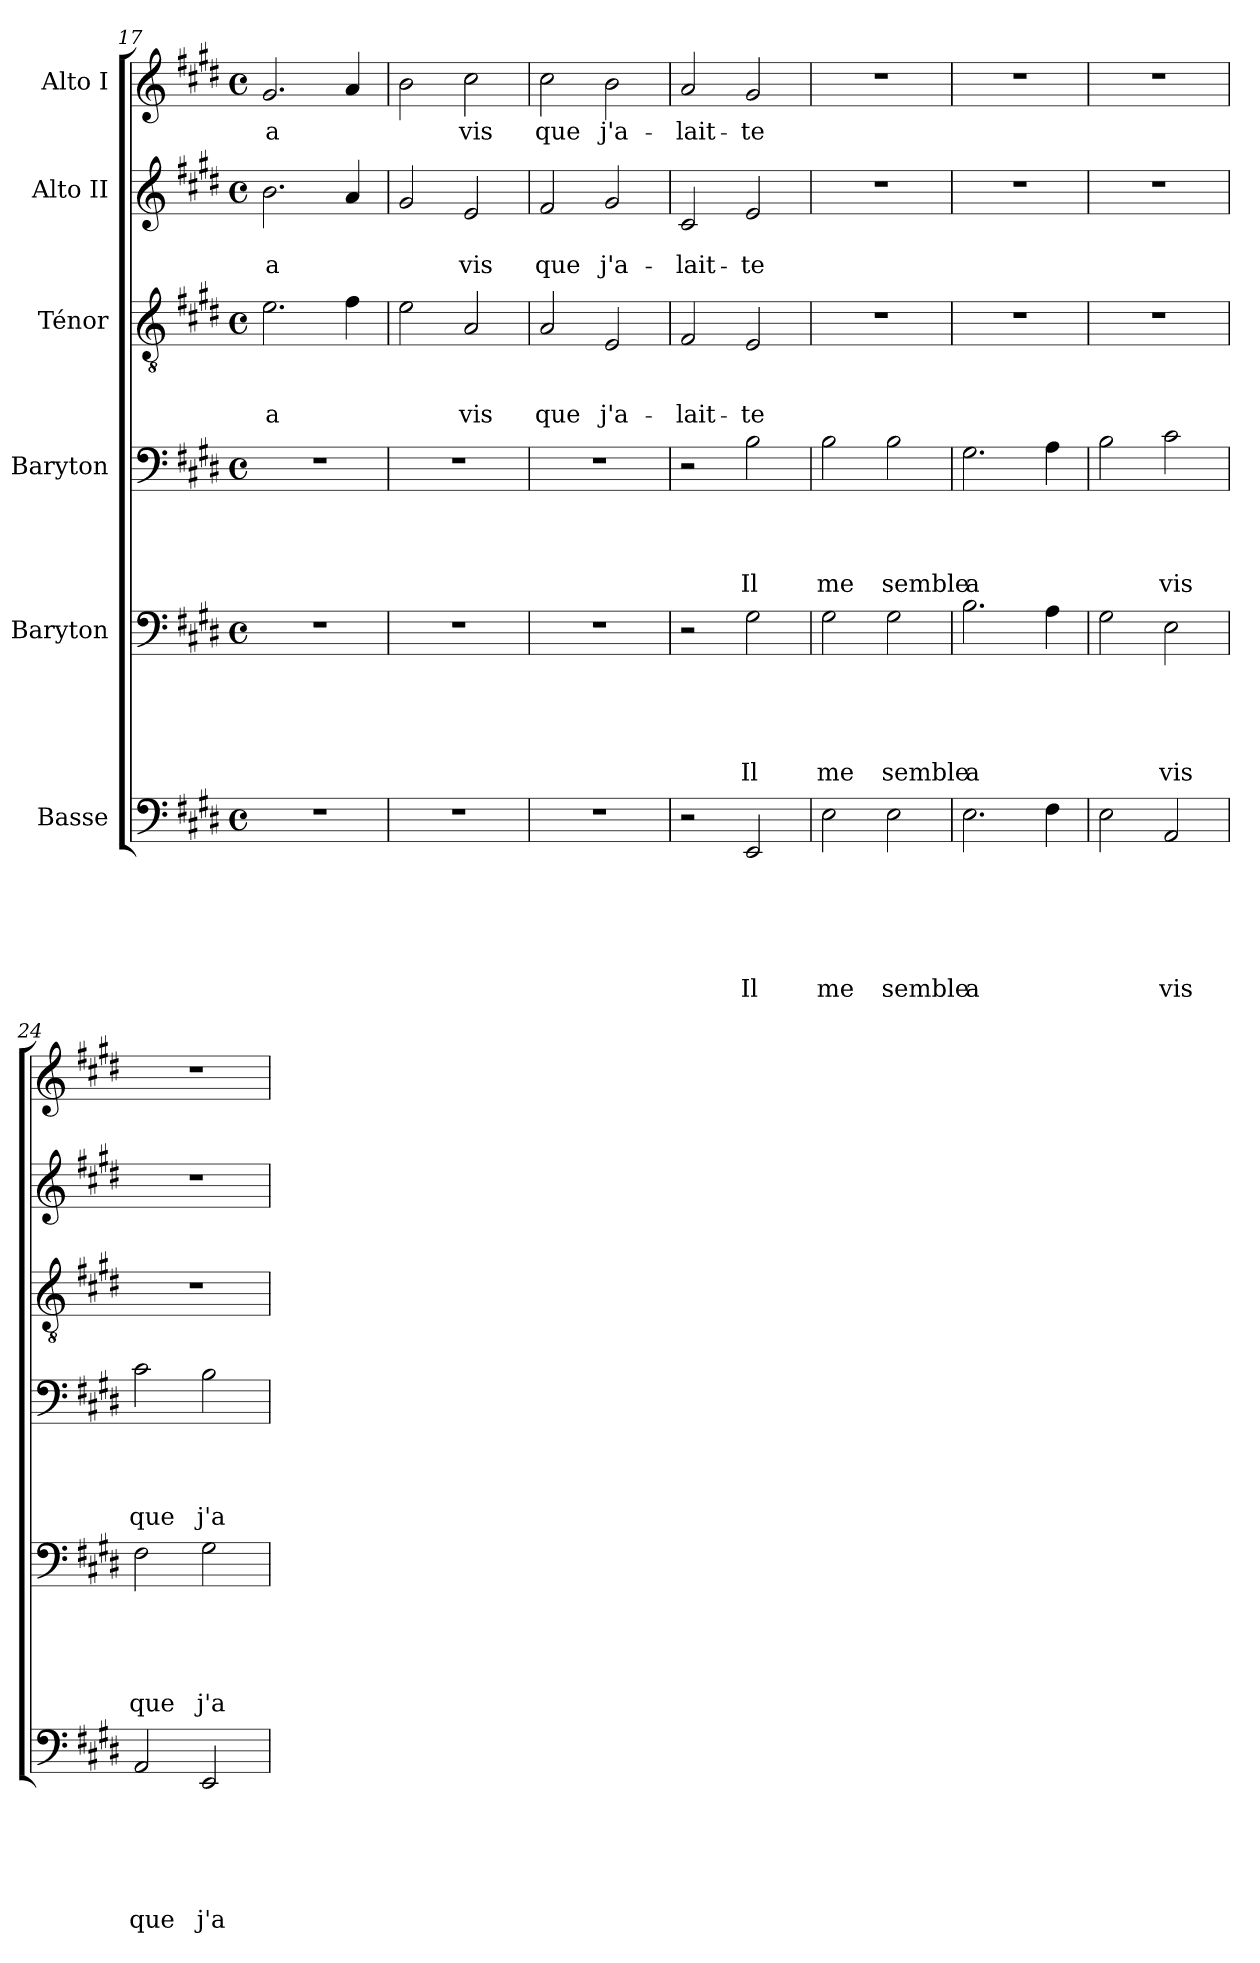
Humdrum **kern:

**kern	**text	**text	**text	**text	**text	**text	**kern	**text	**text	**text	**text	**text	**kern	**text	**text	**text	**text	**kern	**text	**text	**text	**kern	**text	**text	**kern	**text
*part6	*part6	*part6	*part6	*part6	*part6	*part6	*part5	*part5	*part5	*part5	*part5	*part5	*part4	*part4	*part4	*part4	*part4	*part3	*part3	*part3	*part3	*part2	*part2	*part2	*part1	*part1
*staff6	*staff6	*staff6	*staff6	*staff6	*staff6	*staff6	*staff5	*staff5	*staff5	*staff5	*staff5	*staff5	*staff4	*staff4	*staff4	*staff4	*staff4	*staff3	*staff3	*staff3	*staff3	*staff2	*staff2	*staff2	*staff1	*staff1
*I"Basse	*	*	*	*	*	*	*I"Baryton	*	*	*	*	*	*I"Baryton	*	*	*	*	*I"Ténor	*	*	*	*I"Alto II	*	*	*I"Alto I	*
*clefF4	*	*	*	*	*	*	*clefF4	*	*	*	*	*	*clefF4	*	*	*	*	*clefGv2	*	*	*	*clefG2	*	*	*clefG2	*
*k[f#c#g#d#]	*	*	*	*	*	*	*k[f#c#g#d#]	*	*	*	*	*	*k[f#c#g#d#]	*	*	*	*	*k[f#c#g#d#]	*	*	*	*k[f#c#g#d#]	*	*	*k[f#c#g#d#]	*
*E:	*	*	*	*	*	*	*E:	*	*	*	*	*	*E:	*	*	*	*	*E:	*	*	*	*E:	*	*	*E:	*
*M4/4	*	*	*	*	*	*	*M4/4	*	*	*	*	*	*M4/4	*	*	*	*	*M4/4	*	*	*	*M4/4	*	*	*M4/4	*
*met(c)	*	*	*	*	*	*	*met(c)	*	*	*	*	*	*met(c)	*	*	*	*	*met(c)	*	*	*	*met(c)	*	*	*met(c)	*
=17	=17	=17	=17	=17	=17	=17	=17	=17	=17	=17	=17	=17	=17	=17	=17	=17	=17	=17	=17	=17	=17	=17	=17	=17	=17	=17
!	!	!	!	!	!	!	!	!	!	!	!	!	!	!	!	!	!	!	!	!	!LO:LY:b	!	!	!LO:LY:b	!	!LO:LY:b
1r	.	.	.	.	.	.	1r	.	.	.	.	.	1r	.	.	.	.	2.e\	.	.	a	2.b\	.	a	2.g#/	a
.	.	.	.	.	.	.	.	.	.	.	.	.	.	.	.	.	.	4f#\	.	.	.	4a/	.	.	4a/	.
=18	=18	=18	=18	=18	=18	=18	=18	=18	=18	=18	=18	=18	=18	=18	=18	=18	=18	=18	=18	=18	=18	=18	=18	=18	=18	=18
1r	.	.	.	.	.	.	1r	.	.	.	.	.	1r	.	.	.	.	2e\	.	.	.	2g#/	.	.	2b\	.
!	!	!	!	!	!	!	!	!	!	!	!	!	!	!	!	!	!	!	!	!	!LO:LY:b	!	!	!LO:LY:b	!	!LO:LY:b
.	.	.	.	.	.	.	.	.	.	.	.	.	.	.	.	.	.	2A/	.	.	vis	2e/	.	vis	2cc#\	vis
!!LO:LB:g=z
=19	=19	=19	=19	=19	=19	=19	=19	=19	=19	=19	=19	=19	=19	=19	=19	=19	=19	=19	=19	=19	=19	=19	=19	=19	=19	=19
!	!	!	!	!	!	!	!	!	!	!	!	!	!	!	!	!	!	!	!	!	!LO:LY:b	!	!	!LO:LY:b	!	!LO:LY:b
1r	.	.	.	.	.	.	1r	.	.	.	.	.	1r	.	.	.	.	2A/	.	.	que	2f#/	.	que	2cc#\	que
!	!	!	!	!	!	!	!	!	!	!	!	!	!	!	!	!	!	!	!	!	!LO:LY:b	!	!	!LO:LY:b	!	!LO:LY:b
.	.	.	.	.	.	.	.	.	.	.	.	.	.	.	.	.	.	2E/	.	.	j'a-	2g#/	.	j'a-	2b\	j'a-
=20	=20	=20	=20	=20	=20	=20	=20	=20	=20	=20	=20	=20	=20	=20	=20	=20	=20	=20	=20	=20	=20	=20	=20	=20	=20	=20
!	!	!	!	!	!	!	!	!	!	!	!	!	!	!	!	!	!	!	!	!	!LO:LY:b	!	!	!LO:LY:b	!	!LO:LY:b
2r	.	.	.	.	.	.	2r	.	.	.	.	.	2r	.	.	.	.	2F#/	.	.	-lait-	2c#/	.	-lait-	2a/	-lait-
!	!	!	!	!	!	!LO:LY:b	!	!	!	!	!	!LO:LY:b	!	!	!	!	!LO:LY:b	!	!	!	!LO:LY:b	!	!	!LO:LY:b	!	!LO:LY:b
2EE/	.	.	.	.	.	Il	2G#\	.	.	.	.	Il	2B\	.	.	.	Il	2E/	.	.	-te	2e/	.	-te	2g#/	-te
=21	=21	=21	=21	=21	=21	=21	=21	=21	=21	=21	=21	=21	=21	=21	=21	=21	=21	=21	=21	=21	=21	=21	=21	=21	=21	=21
!	!	!	!	!	!	!LO:LY:b	!	!	!	!	!	!LO:LY:b	!	!	!	!	!LO:LY:b	!	!	!	!	!	!	!	!	!
2E\	.	.	.	.	.	me	2G#\	.	.	.	.	me	2B\	.	.	.	me	1r	.	.	.	1r	.	.	1r	.
!	!	!	!	!	!	!LO:LY:b	!	!	!	!	!	!LO:LY:b	!	!	!	!	!LO:LY:b	!	!	!	!	!	!	!	!	!
2E\	.	.	.	.	.	semble	2G#\	.	.	.	.	semble	2B\	.	.	.	semble	.	.	.	.	.	.	.	.	.
=22	=22	=22	=22	=22	=22	=22	=22	=22	=22	=22	=22	=22	=22	=22	=22	=22	=22	=22	=22	=22	=22	=22	=22	=22	=22	=22
!	!	!	!	!	!	!LO:LY:b	!	!	!	!	!	!LO:LY:b	!	!	!	!	!LO:LY:b	!	!	!	!	!	!	!	!	!
2.E\	.	.	.	.	.	a	2.B\	.	.	.	.	a	2.G#\	.	.	.	a	1r	.	.	.	1r	.	.	1r	.
4F#\	.	.	.	.	.	.	4A\	.	.	.	.	.	4A\	.	.	.	.	.	.	.	.	.	.	.	.	.
=23	=23	=23	=23	=23	=23	=23	=23	=23	=23	=23	=23	=23	=23	=23	=23	=23	=23	=23	=23	=23	=23	=23	=23	=23	=23	=23
2E\	.	.	.	.	.	.	2G#\	.	.	.	.	.	2B\	.	.	.	.	1r	.	.	.	1r	.	.	1r	.
!	!	!	!	!	!	!LO:LY:b	!	!	!	!	!	!LO:LY:b	!	!	!	!	!LO:LY:b	!	!	!	!	!	!	!	!	!
2AA/	.	.	.	.	.	vis	2E\	.	.	.	.	vis	2c#\	.	.	.	vis	.	.	.	.	.	.	.	.	.
=24	=24	=24	=24	=24	=24	=24	=24	=24	=24	=24	=24	=24	=24	=24	=24	=24	=24	=24	=24	=24	=24	=24	=24	=24	=24	=24
!	!	!	!	!	!	!LO:LY:b	!	!	!	!	!	!LO:LY:b	!	!	!	!	!LO:LY:b	!	!	!	!	!	!	!	!	!
2AA/	.	.	.	.	.	que	2F#\	.	.	.	.	que	2c#\	.	.	.	que	1r	.	.	.	1r	.	.	1r	.
!	!	!	!	!	!	!LO:LY:b	!	!	!	!	!	!LO:LY:b	!	!	!	!	!LO:LY:b	!	!	!	!	!	!	!	!	!
2EE/	.	.	.	.	.	j'a-	2G#\	.	.	.	.	j'a-	2B\	.	.	.	j'a-	.	.	.	.	.	.	.	.	.
=	=	=	=	=	=	=	=	=	=	=	=	=	=	=	=	=	=	=	=	=	=	=	=	=	=	=
*-	*-	*-	*-	*-	*-	*-	*-	*-	*-	*-	*-	*-	*-	*-	*-	*-	*-	*-	*-	*-	*-	*-	*-	*-	*-	*-
